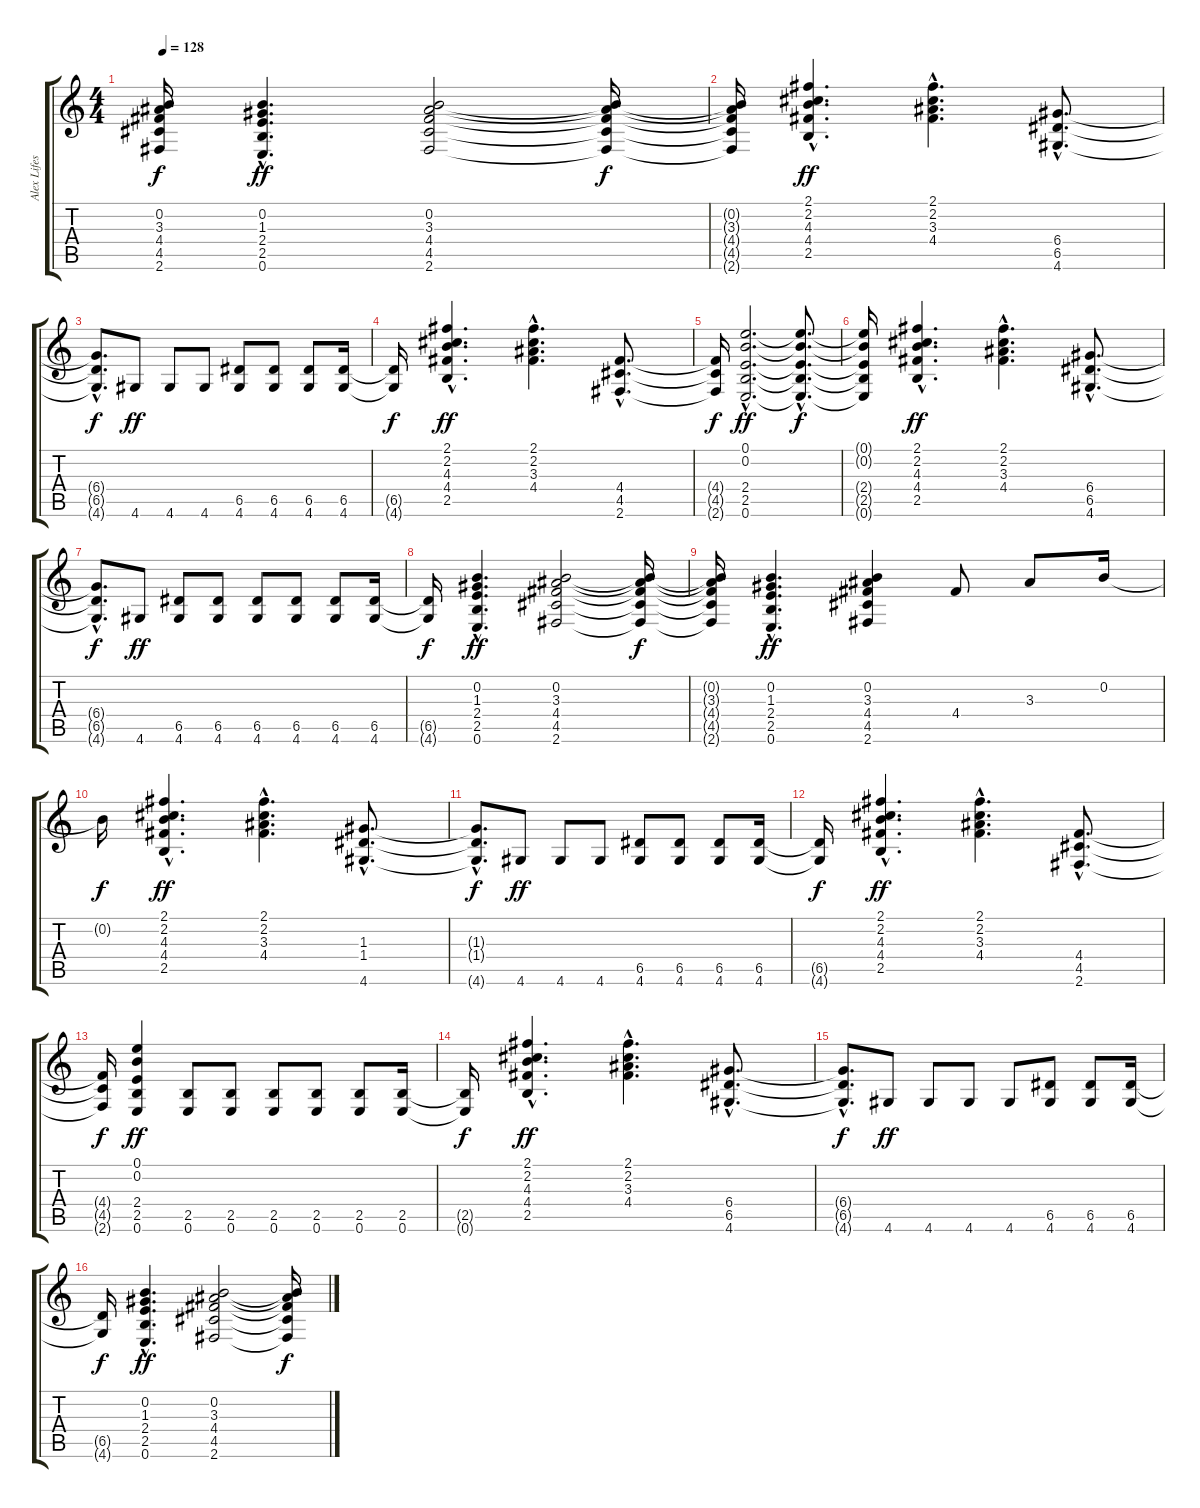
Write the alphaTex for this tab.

\track ("Alex Lifeson II" "Alex Lifes") {instrument overdrivenguitar}
\staff {score tabs}
\tuning (E4 B3 G3 D3 A2 E2) {hide}
\ts (4 4)
\tempo 128
\clef g2
\ks c
(0.2{t} 3.3{t} 4.4{t} 4.5{t} 2.6{t}).16{dy f} (0.2{hac} 1.3{hac} 2.4{hac} 2.5{hac} 0.6{hac}).4{d dy ff} (0.2 3.3 4.4 4.5 2.6).2 (0.2{t} 3.3{t} 4.4{t} 4.5{t} 2.6{t}).16{dy f} |
(0.2{t} 3.3{t} 4.4{t} 4.5{t} 2.6{t}).16 (2.1{hac} 2.2{hac} 4.3{hac} 4.4{hac} 2.5{hac}).4{d dy ff} (2.1{hac} 2.2{hac} 3.3{hac} 4.4{hac}).4{d} (6.4{hac} 6.5{hac} 4.6{hac}).8{d} |
(6.4{hac t} 6.5{hac t} 4.6{hac t}).8{d dy f} 4.6.8{dy ff} 4.6.8 4.6.8 (6.5 4.6).8 (6.5 4.6).8 (6.5 4.6).8 (6.5 4.6).16 |
(6.5{t} 4.6{t}).16{dy f} (2.1{hac} 2.2{hac} 4.3{hac} 4.4{hac} 2.5{hac}).4{d dy ff} (2.1{hac} 2.2{hac} 3.3{hac} 4.4{hac}).4{d} (4.4{hac} 4.5{hac} 2.6{hac}).8{d} |
(4.4{t} 4.5{t} 2.6{t}).16{dy f} (0.1{hac} 0.2{hac} 2.4{hac} 2.5{hac} 0.6{hac}).2{d dy ff} (0.1{hac t} 0.2{hac t} 2.4{hac t} 2.5{hac t} 0.6{hac t}).8{d dy f} |
(0.1{t} 0.2{t} 2.4{t} 2.5{t} 0.6{t}).16 (2.1{hac} 2.2{hac} 4.3{hac} 4.4{hac} 2.5{hac}).4{d dy ff} (2.1{hac} 2.2{hac} 3.3{hac} 4.4{hac}).4{d} (6.4{hac} 6.5{hac} 4.6{hac}).8{d} |
(6.4{hac t} 6.5{hac t} 4.6{hac t}).8{d dy f} 4.6.8{dy ff} (6.5 4.6).8 (6.5 4.6).8 (6.5 4.6).8 (6.5 4.6).8 (6.5 4.6).8 (6.5 4.6).16 |
(6.5{t} 4.6{t}).16{dy f} (0.2{hac} 1.3{hac} 2.4{hac} 2.5{hac} 0.6{hac}).4{d dy ff} (0.2 3.3 4.4 4.5 2.6).2 (0.2{t} 3.3{t} 4.4{t} 4.5{t} 2.6{t}).16{dy f} |
(0.2{t} 3.3{t} 4.4{t} 4.5{t} 2.6{t}).16 (0.2{hac} 1.3{hac} 2.4{hac} 2.5{hac} 0.6{hac}).4{d dy ff} (0.2 3.3 4.4 4.5 2.6).4 4.4.8 3.3.8 0.2.16 |
0.2{t}.16{dy f} (2.1{hac} 2.2{hac} 4.3{hac} 4.4{hac} 2.5{hac}).4{d dy ff} (2.1{hac} 2.2{hac} 3.3{hac} 4.4{hac}).4{d} (1.3{hac} 1.4{hac} 4.6{hac}).8{d} |
(1.3{hac t} 1.4{hac t} 4.6{hac t}).8{d dy f} 4.6.8{dy ff} 4.6.8 4.6.8 (6.5 4.6).8 (6.5 4.6).8 (6.5 4.6).8 (6.5 4.6).16 |
(6.5{t} 4.6{t}).16{dy f} (2.1{hac} 2.2{hac} 4.3{hac} 4.4{hac} 2.5{hac}).4{d dy ff} (2.1{hac} 2.2{hac} 3.3{hac} 4.4{hac}).4{d} (4.4{hac} 4.5{hac} 2.6{hac}).8{d} |
(4.4{t} 4.5{t} 2.6{t}).16{dy f} (0.1 0.2 2.4 2.5 0.6).4{dy ff} (2.5 0.6).8 (2.5 0.6).8 (2.5 0.6).8 (2.5 0.6).8 (2.5 0.6).8 (2.5 0.6).16 |
(2.5{t} 0.6{t}).16{dy f} (2.1{hac} 2.2{hac} 4.3{hac} 4.4{hac} 2.5{hac}).4{d dy ff} (2.1{hac} 2.2{hac} 3.3{hac} 4.4{hac}).4{d} (6.4{hac} 6.5{hac} 4.6{hac}).8{d} |
(6.4{hac t} 6.5{hac t} 4.6{hac t}).8{d dy f} 4.6.8{dy ff} 4.6.8 4.6.8 4.6.8 (6.5 4.6).8 (6.5 4.6).8 (6.5 4.6).16 |
(6.5{t} 4.6{t}).16{dy f} (0.2{hac} 1.3{hac} 2.4{hac} 2.5{hac} 0.6{hac}).4{d dy ff} (0.2 3.3 4.4 4.5 2.6).2 (0.2{t} 3.3{t} 4.4{t} 4.5{t} 2.6{t}).16{dy f}
